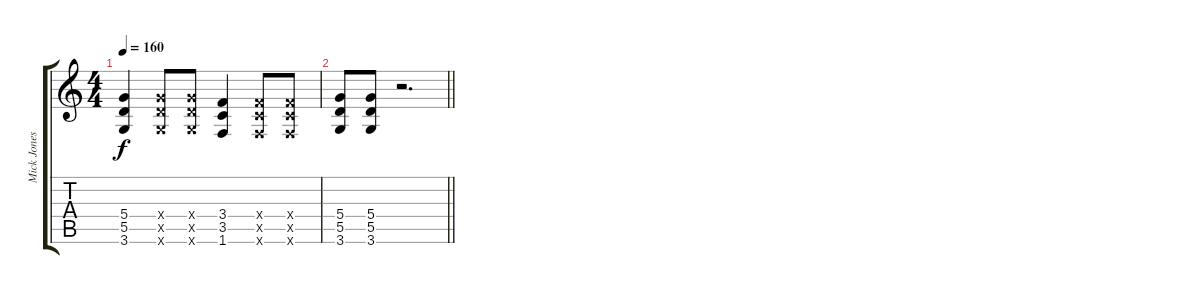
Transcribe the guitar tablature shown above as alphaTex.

\track ("Mick Jones - Lead Guitar" "Mick Jones") {instrument overdrivenguitar}
\staff {score tabs}
\tuning (E4 B3 G3 D3 A2 E2) {hide}
\ts (4 4)
\tempo 160
\clef g2
\ks c
(5.4 5.5 3.6).4{dy f} (5.4{x} 5.5{x} 3.6{x}).8 (5.4{x} 5.5{x} 3.6{x}).8 (3.4 3.5 1.6).4 (3.4{x} 3.5{x} 1.6{x}).8 (3.4{x} 3.5{x} 1.6{x}).8 |
\barLineRight lightlight
(5.4 5.5 3.6).8 (5.4 5.5 3.6).8 r.2{d}
